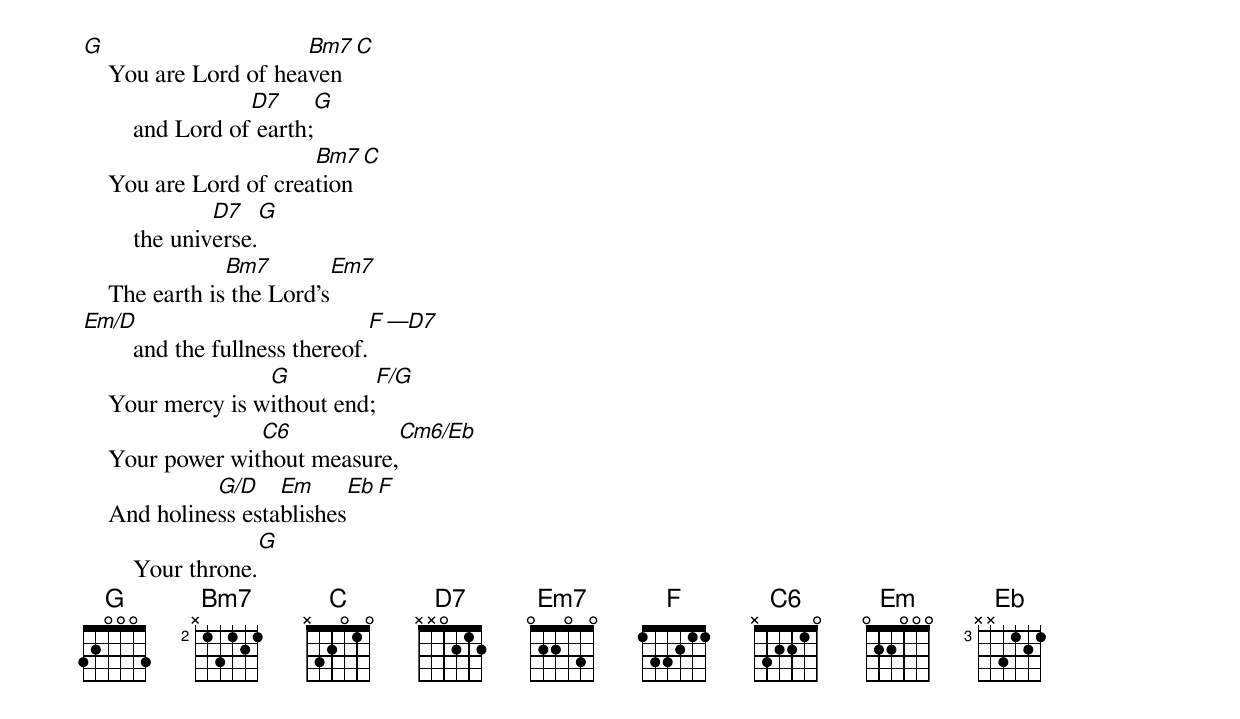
G                      Bm7        C
    You are Lord of heaven
                   D7          G
        and Lord of earth;
                        Bm7          C
    You are Lord of creation
                D7   G
        the universe.
                Bm7               Em7
    The earth is the Lord’s
Em/D                                        F  —D7
        and the fullness thereof.
                   G                     F/G
    Your mercy is without end;
                  C6                         Cm6/Eb
    Your power without measure,
              G/D    Em      Eb       F
    And holiness establishes
                          G
        Your throne.
